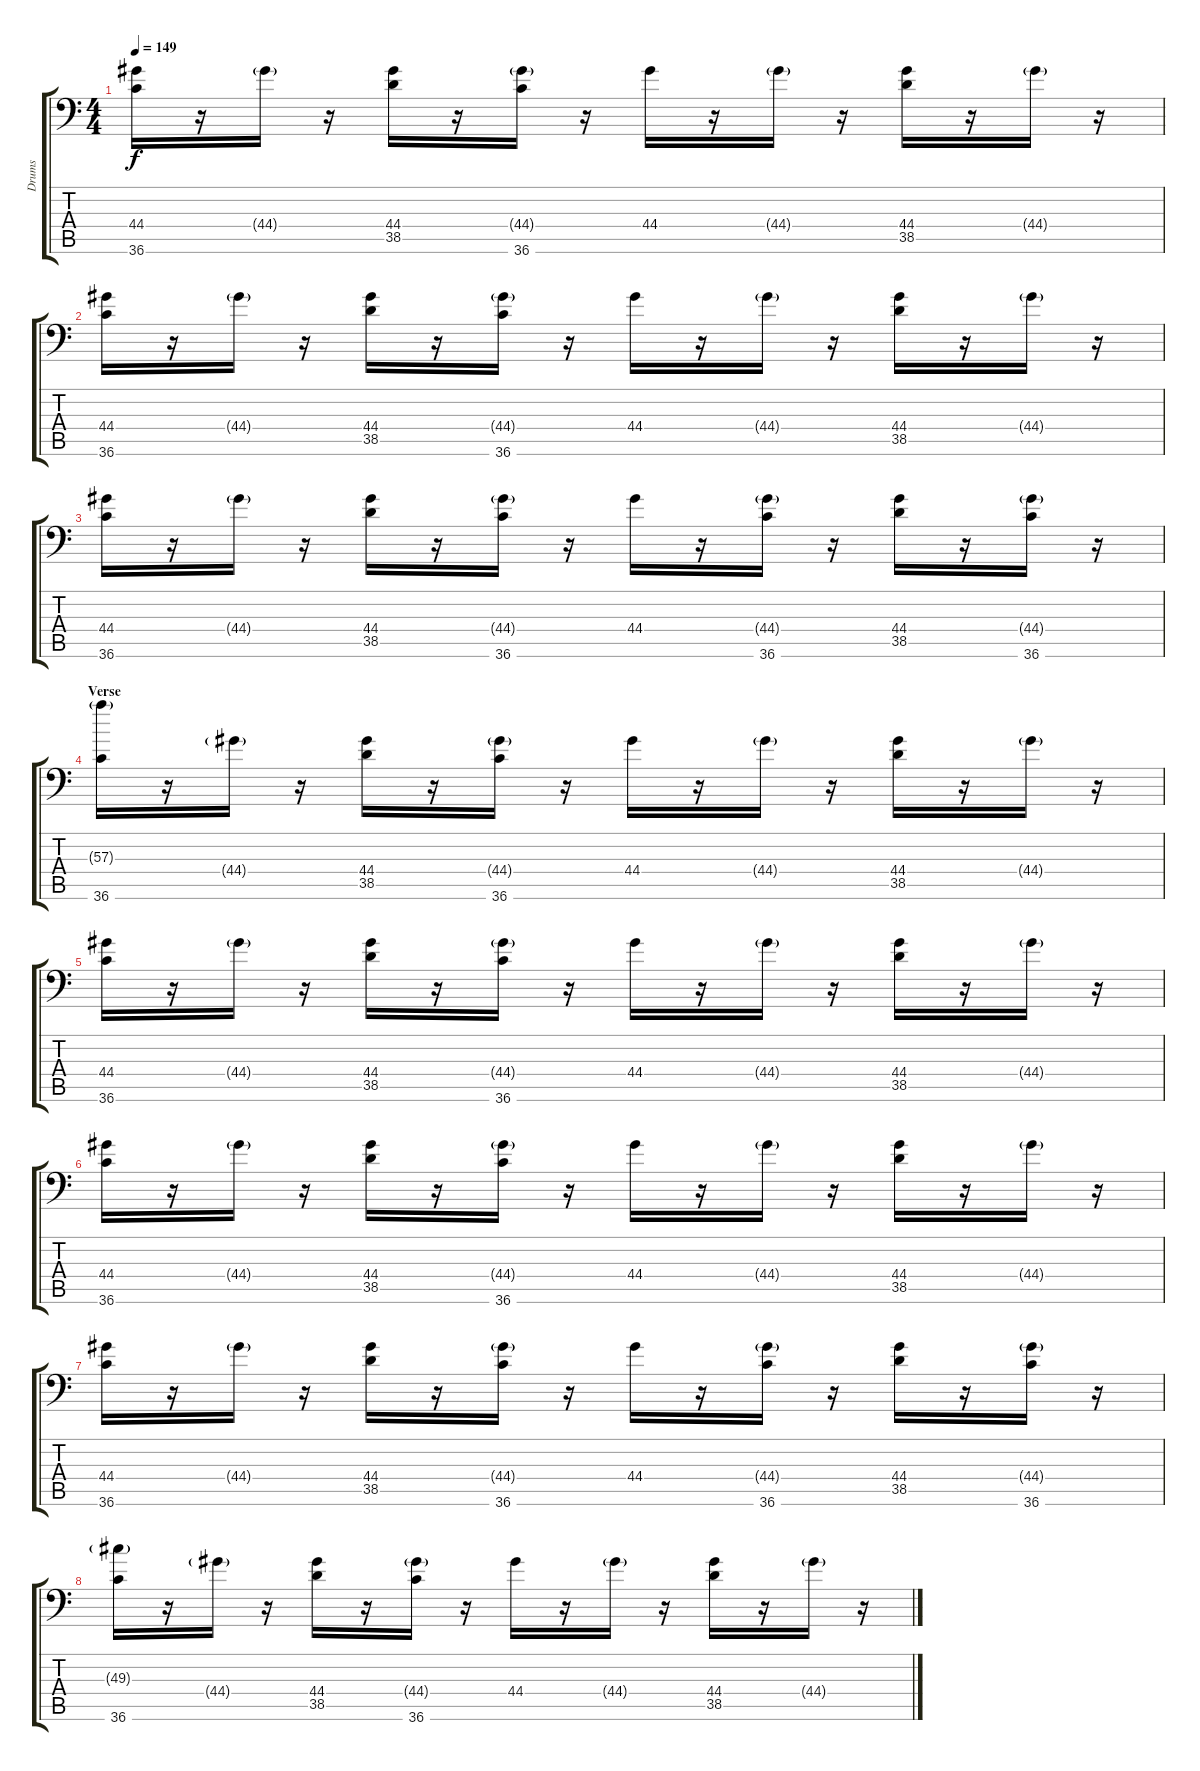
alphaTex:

\track ("Drums" "Drums") {instrument acousticgrandpiano}
\staff {score tabs}
\tuning (C-1 C-1 C-1 C-1 C-1 C-1) {hide}
\ts (4 4)
\tempo 149
\clef f4
\ks c
(44.4 36.6).16{dy f} r.16 44.4{g}.16 r.16 (44.4 38.5).16 r.16 (44.4{g} 36.6).16 r.16 44.4.16 r.16 44.4{g}.16 r.16 (44.4 38.5).16 r.16 44.4{g}.16 r.16 |
(44.4 36.6).16 r.16 44.4{g}.16 r.16 (44.4 38.5).16 r.16 (44.4{g} 36.6).16 r.16 44.4.16 r.16 44.4{g}.16 r.16 (44.4 38.5).16 r.16 44.4{g}.16 r.16 |
(44.4 36.6).16 r.16 44.4{g}.16 r.16 (44.4 38.5).16 r.16 (44.4{g} 36.6).16 r.16 44.4.16 r.16 (44.4{g} 36.6).16 r.16 (44.4 38.5).16 r.16 (44.4{g} 36.6).16 r.16 |
\section ("" "Verse")
(57.3{g} 36.6).16 r.16 44.4{g}.16 r.16 (44.4 38.5).16 r.16 (44.4{g} 36.6).16 r.16 44.4.16 r.16 44.4{g}.16 r.16 (44.4 38.5).16 r.16 44.4{g}.16 r.16 |
(44.4 36.6).16 r.16 44.4{g}.16 r.16 (44.4 38.5).16 r.16 (44.4{g} 36.6).16 r.16 44.4.16 r.16 44.4{g}.16 r.16 (44.4 38.5).16 r.16 44.4{g}.16 r.16 |
(44.4 36.6).16 r.16 44.4{g}.16 r.16 (44.4 38.5).16 r.16 (44.4{g} 36.6).16 r.16 44.4.16 r.16 44.4{g}.16 r.16 (44.4 38.5).16 r.16 44.4{g}.16 r.16 |
(44.4 36.6).16 r.16 44.4{g}.16 r.16 (44.4 38.5).16 r.16 (44.4{g} 36.6).16 r.16 44.4.16 r.16 (44.4{g} 36.6).16 r.16 (44.4 38.5).16 r.16 (44.4{g} 36.6).16 r.16 |
(49.3{g} 36.6).16 r.16 44.4{g}.16 r.16 (44.4 38.5).16 r.16 (44.4{g} 36.6).16 r.16 44.4.16 r.16 44.4{g}.16 r.16 (44.4 38.5).16 r.16 44.4{g}.16 r.16
